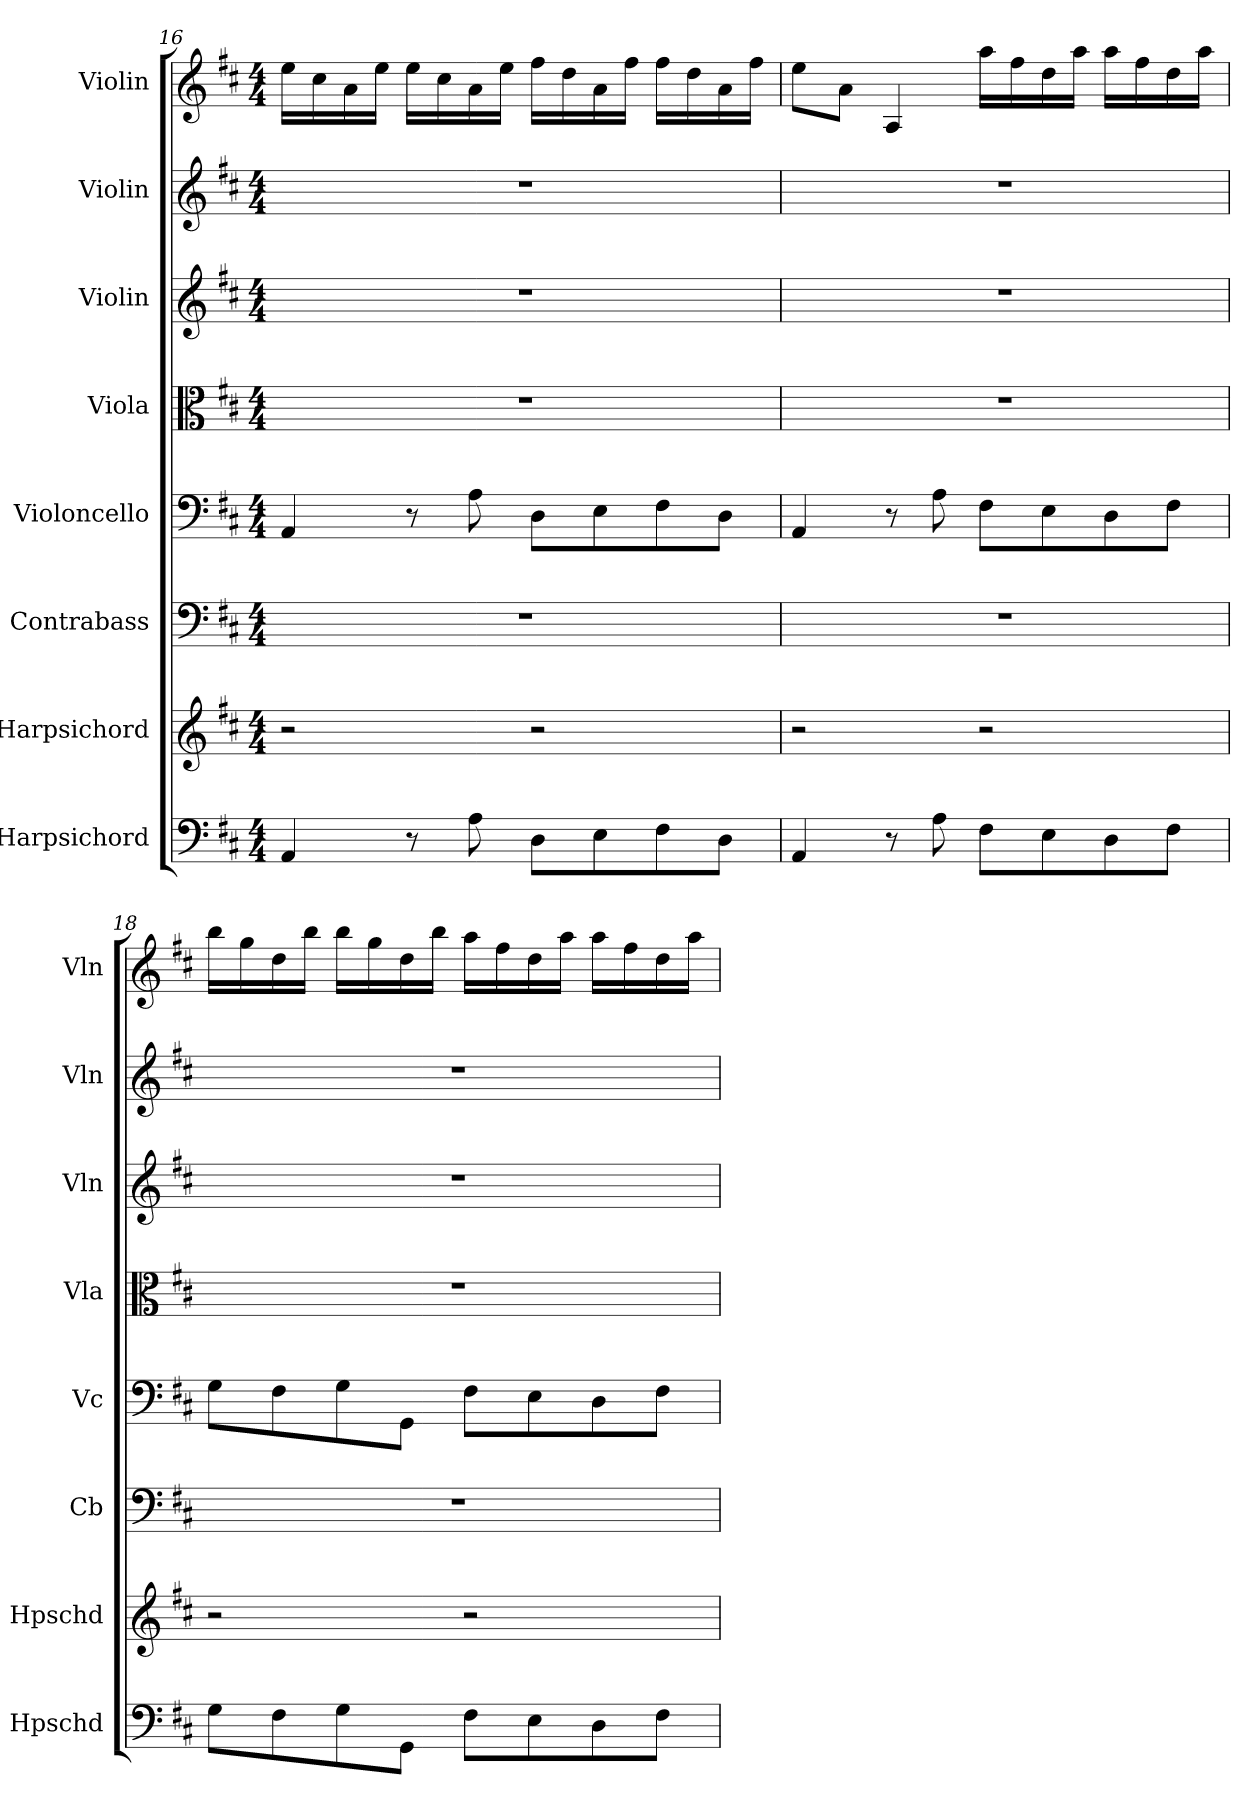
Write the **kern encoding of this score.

**kern	**kern	**kern	**kern	**kern	**kern	**kern	**kern
*part8	*part7	*part6	*part5	*part4	*part3	*part2	*part1
*staff8	*staff7	*staff6	*staff5	*staff4	*staff3	*staff2	*staff1
*I"Harpsichord	*I"Harpsichord	*I"Contrabass	*I"Violoncello	*I"Viola	*I"Violin	*I"Violin	*I"Violin
*I'Hpschd	*I'Hpschd	*I'Cb	*I'Vc	*I'Vla	*I'Vln	*I'Vln	*I'Vln
*clefF4	*clefG2	*clefF4	*clefF4	*clefC3	*clefG2	*clefG2	*clefG2
*k[f#c#]	*k[f#c#]	*k[f#c#]	*k[f#c#]	*k[f#c#]	*k[f#c#]	*k[f#c#]	*k[f#c#]
*M4/4	*M4/4	*M4/4	*M4/4	*M4/4	*M4/4	*M4/4	*M4/4
=16	=16	=16	=16	=16	=16	=16	=16
4AA/	2r	1r	4AA/	1r	1r	1r	16ee\LL
.	.	.	.	.	.	.	16cc#\
.	.	.	.	.	.	.	16a\
.	.	.	.	.	.	.	16ee\JJ
8r	.	.	8r	.	.	.	16ee\LL
.	.	.	.	.	.	.	16cc#\
8A\	.	.	8A\	.	.	.	16a\
.	.	.	.	.	.	.	16ee\JJ
8D\L	2r	.	8D\L	.	.	.	16ff#\LL
.	.	.	.	.	.	.	16dd\
8E\	.	.	8E\	.	.	.	16a\
.	.	.	.	.	.	.	16ff#\JJ
8F#\	.	.	8F#\	.	.	.	16ff#\LL
.	.	.	.	.	.	.	16dd\
8D\J	.	.	8D\J	.	.	.	16a\
.	.	.	.	.	.	.	16ff#\JJ
=17	=17	=17	=17	=17	=17	=17	=17
4AA/	2r	1r	4AA/	1r	1r	1r	8ee\L
.	.	.	.	.	.	.	8a\J
8r	.	.	8r	.	.	.	4A/
8A\	.	.	8A\	.	.	.	.
8F#\L	2r	.	8F#\L	.	.	.	16aa\LL
.	.	.	.	.	.	.	16ff#\
8E\	.	.	8E\	.	.	.	16dd\
.	.	.	.	.	.	.	16aa\JJ
8D\	.	.	8D\	.	.	.	16aa\LL
.	.	.	.	.	.	.	16ff#\
8F#\J	.	.	8F#\J	.	.	.	16dd\
.	.	.	.	.	.	.	16aa\JJ
=18	=18	=18	=18	=18	=18	=18	=18
8G\L	2r	1r	8G\L	1r	1r	1r	16bb\LL
.	.	.	.	.	.	.	16gg\
8F#\	.	.	8F#\	.	.	.	16dd\
.	.	.	.	.	.	.	16bb\JJ
8G\	.	.	8G\	.	.	.	16bb\LL
.	.	.	.	.	.	.	16gg\
8GG\J	.	.	8GG\J	.	.	.	16dd\
.	.	.	.	.	.	.	16bb\JJ
8F#\L	2r	.	8F#\L	.	.	.	16aa\LL
.	.	.	.	.	.	.	16ff#\
8E\	.	.	8E\	.	.	.	16dd\
.	.	.	.	.	.	.	16aa\JJ
8D\	.	.	8D\	.	.	.	16aa\LL
.	.	.	.	.	.	.	16ff#\
8F#\J	.	.	8F#\J	.	.	.	16dd\
.	.	.	.	.	.	.	16aa\JJ
=	=	=	=	=	=	=	=
*-	*-	*-	*-	*-	*-	*-	*-
